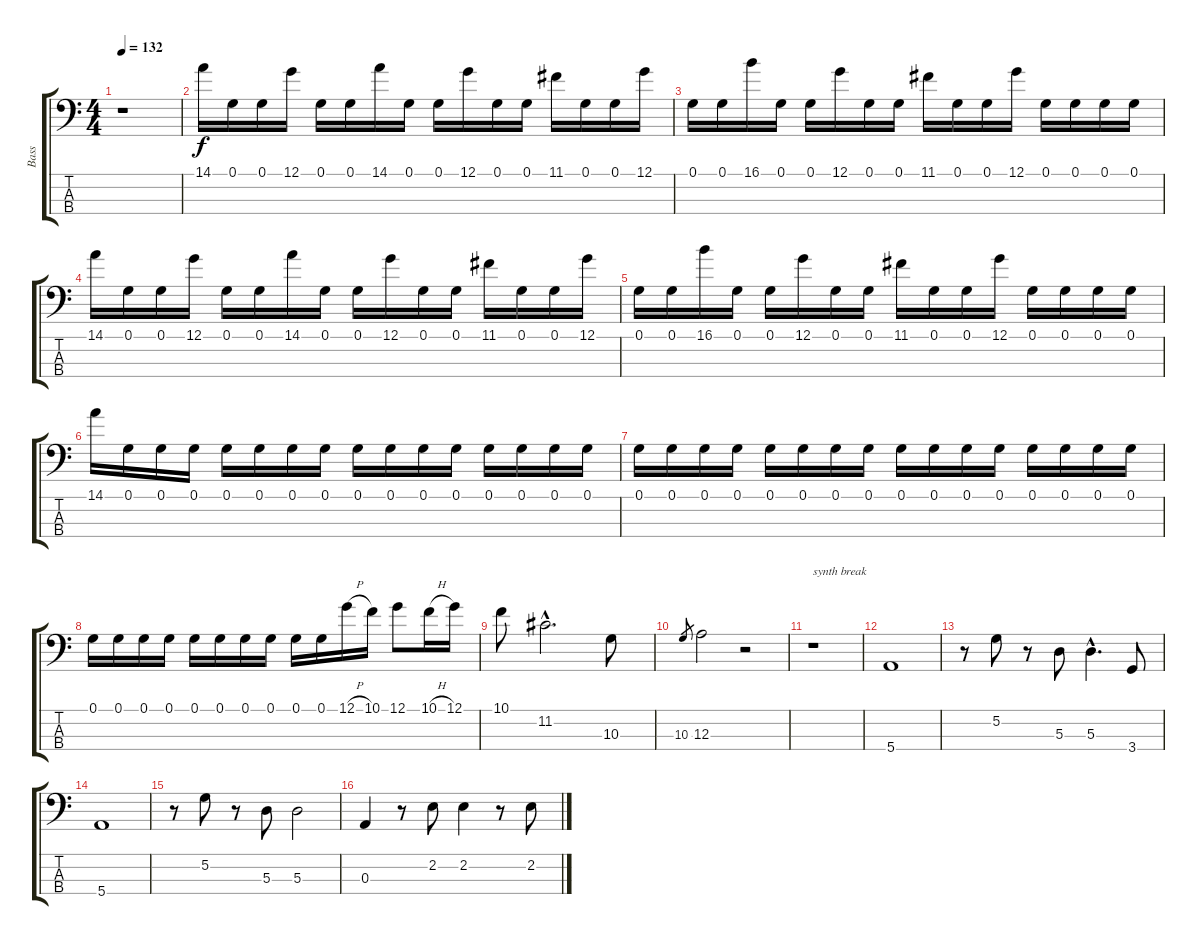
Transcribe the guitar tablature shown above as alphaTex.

\track ("Bass" "Bass") {instrument electricbassfinger}
\staff {score tabs}
\tuning (G2 D2 A1 E1) {hide}
\ts (4 4)
\tempo 132
\clef f4
\ks c
r.1{dy f} |
14.1.16 0.1.16 0.1.16 12.1.16 0.1.16 0.1.16 14.1.16 0.1.16 0.1.16 12.1.16 0.1.16 0.1.16 11.1.16 0.1.16 0.1.16 12.1.16 |
0.1.16 0.1.16 16.1.16 0.1.16 0.1.16 12.1.16 0.1.16 0.1.16 11.1.16 0.1.16 0.1.16 12.1.16 0.1.16 0.1.16 0.1.16 0.1.16 |
14.1.16 0.1.16 0.1.16 12.1.16 0.1.16 0.1.16 14.1.16 0.1.16 0.1.16 12.1.16 0.1.16 0.1.16 11.1.16 0.1.16 0.1.16 12.1.16 |
0.1.16 0.1.16 16.1.16 0.1.16 0.1.16 12.1.16 0.1.16 0.1.16 11.1.16 0.1.16 0.1.16 12.1.16 0.1.16 0.1.16 0.1.16 0.1.16 |
14.1.16 0.1.16 0.1.16 0.1.16 0.1.16 0.1.16 0.1.16 0.1.16 0.1.16 0.1.16 0.1.16 0.1.16 0.1.16 0.1.16 0.1.16 0.1.16 |
0.1.16 0.1.16 0.1.16 0.1.16 0.1.16 0.1.16 0.1.16 0.1.16 0.1.16 0.1.16 0.1.16 0.1.16 0.1.16 0.1.16 0.1.16 0.1.16 |
0.1.16 0.1.16 0.1.16 0.1.16 0.1.16 0.1.16 0.1.16 0.1.16 0.1.16 0.1.16 12.1{h}.16 10.1.16 12.1.8 10.1{h}.16 12.1.16 |
10.1.8 11.2{hac}.2{d} 10.3.8 |
10.3.8{gr} 12.3.2 r.2 |
r.1{txt "synth break"} |
5.4.1 |
r.8 5.2.8 r.8 5.3.8 5.3{hac}.4{d} 3.4.8 |
5.4.1 |
r.8 5.2.8 r.8 5.3.8 5.3.2 |
0.3.4 r.8 2.2.8 2.2.4 r.8 2.2.8
